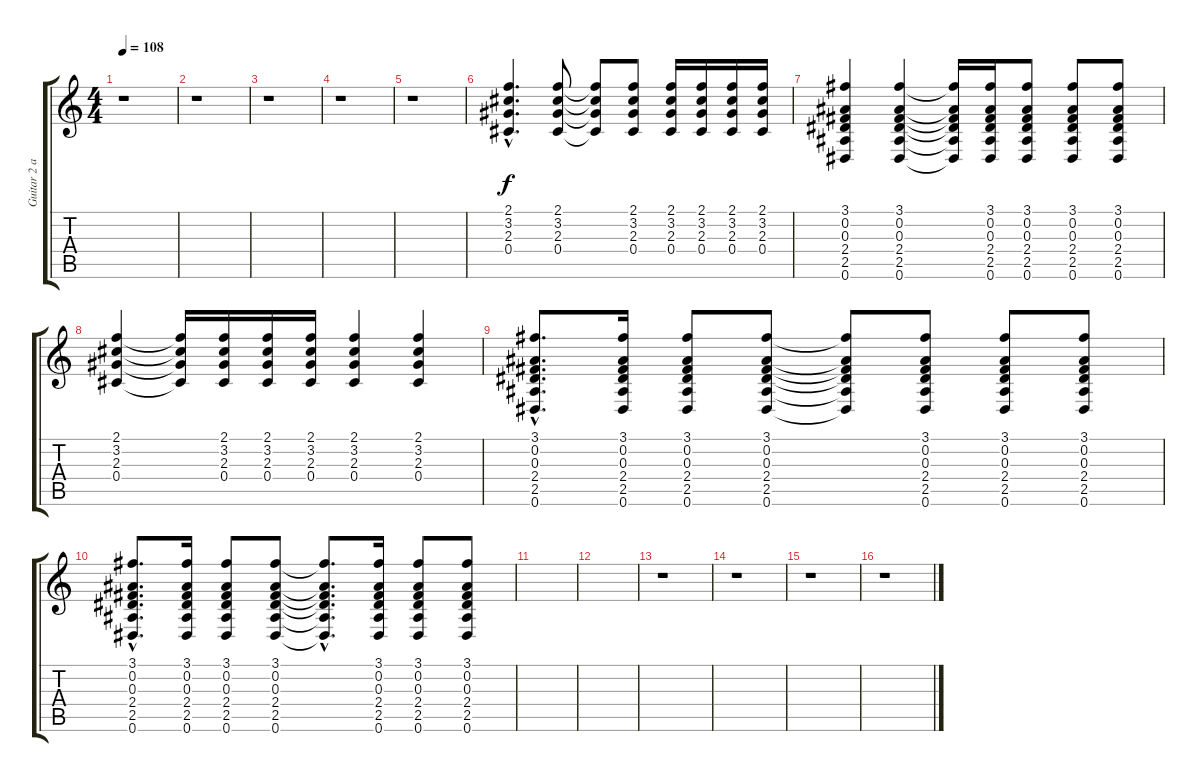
\track ("Guitar 2 acous." "Guitar 2 a") {instrument acousticguitarsteel}
\staff {score tabs}
\tuning (Eb4 Bb3 Gb3 Db3 Ab2 Eb2) {hide}
\ts (4 4)
\tempo 108
\clef g2
\ks c
r.1{dy f} |
r.1 |
r.1 |
r.1 |
r.1 |
(2.1{hac} 3.2{hac} 2.3{hac} 0.4{hac}).4{d} (2.1 3.2 2.3 0.4).8 (2.1{t} 3.2{t} 2.3{t} 0.4{t}).8 (2.1 3.2 2.3 0.4).8 (2.1 3.2 2.3 0.4).16 (2.1 3.2 2.3 0.4).16 (2.1 3.2 2.3 0.4).16 (2.1 3.2 2.3 0.4).16 |
(3.1 0.2 0.3 2.4 2.5 0.6).4 (3.1 0.2 0.3 2.4 2.5 0.6).4 (3.1{t} 0.2{t} 0.3{t} 2.4{t} 2.5{t} 0.6{t}).16 (3.1 0.2 0.3 2.4 2.5 0.6).16 (3.1 0.2 0.3 2.4 2.5 0.6).8 (3.1 0.2 0.3 2.4 2.5 0.6).8 (3.1 0.2 0.3 2.4 2.5 0.6).8 |
(2.1 3.2 2.3 0.4).4 (2.1{t} 3.2{t} 2.3{t} 0.4{t}).16 (2.1 3.2 2.3 0.4).16 (2.1 3.2 2.3 0.4).16 (2.1 3.2 2.3 0.4).16 (2.1 3.2 2.3 0.4).4 (2.1 3.2 2.3 0.4).4 |
(3.1{hac} 0.2{hac} 0.3{hac} 2.4{hac} 2.5{hac} 0.6{hac}).8{d} (3.1 0.2 0.3 2.4 2.5 0.6).16 (3.1 0.2 0.3 2.4 2.5 0.6).8 (3.1 0.2 0.3 2.4 2.5 0.6).8 (3.1{t} 0.2{t} 0.3{t} 2.4{t} 2.5{t} 0.6{t}).8 (3.1 0.2 0.3 2.4 2.5 0.6).8 (3.1 0.2 0.3 2.4 2.5 0.6).8 (3.1 0.2 0.3 2.4 2.5 0.6).8 |
(3.1{hac} 0.2{hac} 0.3{hac} 2.4{hac} 2.5{hac} 0.6{hac}).8{d} (3.1 0.2 0.3 2.4 2.5 0.6).16 (3.1 0.2 0.3 2.4 2.5 0.6).8 (3.1 0.2 0.3 2.4 2.5 0.6).8 (3.1{hac t} 0.2{hac t} 0.3{hac t} 2.4{hac t} 2.5{hac t} 0.6{hac t}).8{d} (3.1 0.2 0.3 2.4 2.5 0.6).16 (3.1 0.2 0.3 2.4 2.5 0.6).8 (3.1 0.2 0.3 2.4 2.5 0.6).8 |
|
|
r.1 |
r.1 |
r.1 |
r.1
